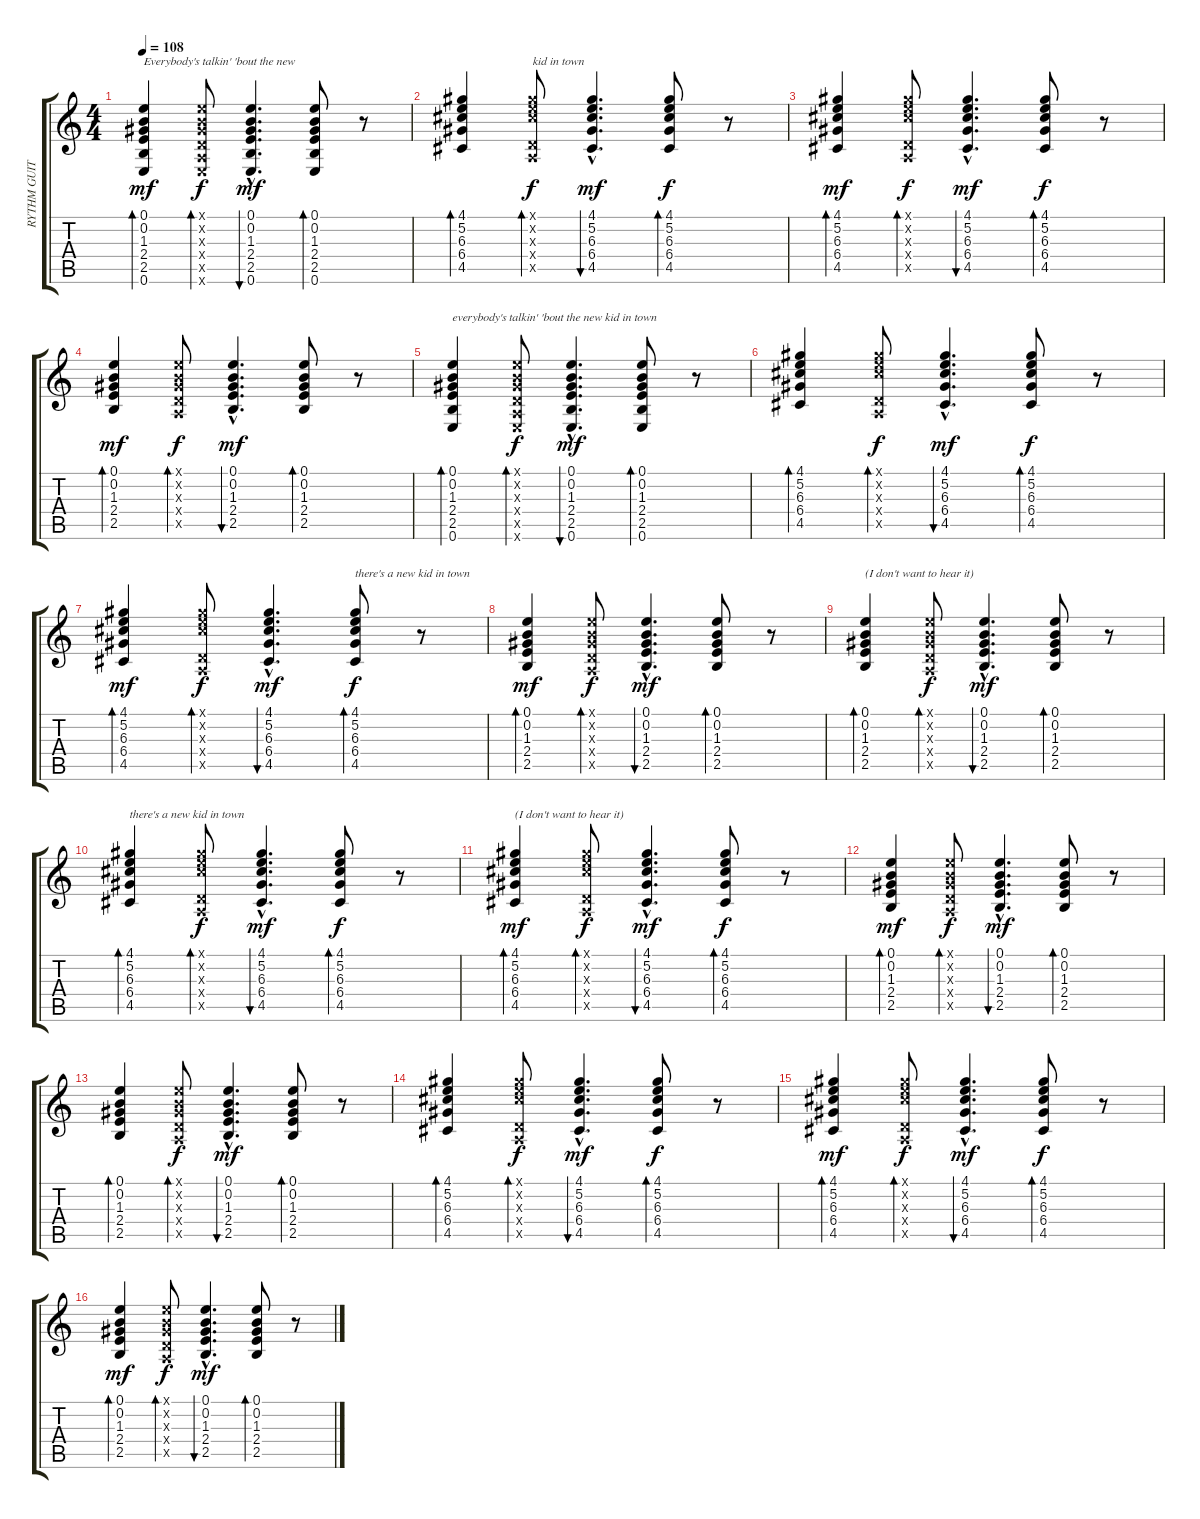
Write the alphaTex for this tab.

\track ("RYTHM GUITAR" "RYTHM GUIT") {instrument acousticguitarsteel}
\staff {score tabs}
\tuning (E4 B3 G3 D3 A2 E2) {hide}
\ts (4 4)
\tempo 108
\clef g2
\ks c
(0.1 0.2 1.3 2.4 2.5 0.6).4{bd 60 txt "Everybody's talkin' 'bout the new " dy mf} (0.1{x} 0.2{x} 1.3{x} 0.4{x} 0.5{x} 0.6{x}).8{bd 60 dy f} (0.1{hac} 0.2{hac} 1.3{hac} 2.4{hac} 2.5{hac} 0.6{hac}).4{d bu 60 dy mf} (0.1 0.2 1.3 2.4 2.5 0.6).8{bd 60} r.8 |
(4.1 5.2 6.3 6.4 4.5).4{bd 60} (4.1{x} 5.2{x} 6.3{x} 0.4{x} 0.5{x}).8{bd 60 txt "kid in town" dy f} (4.1{hac} 5.2{hac} 6.3{hac} 6.4{hac} 4.5{hac}).4{d bu 60 dy mf} (4.1 5.2 6.3 6.4 4.5).8{bd 60 dy f} r.8 |
(4.1 5.2 6.3 6.4 4.5).4{bd 60 dy mf} (4.1{x} 5.2{x} 6.3{x} 0.4{x} 0.5{x}).8{bd 60 dy f} (4.1{hac} 5.2{hac} 6.3{hac} 6.4{hac} 4.5{hac}).4{d bu 60 dy mf} (4.1 5.2 6.3 6.4 4.5).8{bd 60 dy f} r.8 |
(0.1 0.2 1.3 2.4 2.5).4{bd 60 dy mf} (0.1{x} 0.2{x} 1.3{x} 0.4{x} 0.5{x}).8{bd 60 dy f} (0.1{hac} 0.2{hac} 1.3{hac} 2.4{hac} 2.5{hac}).4{d bu 60 dy mf} (0.1 0.2 1.3 2.4 2.5).8{bd 60} r.8 |
(0.1 0.2 1.3 2.4 2.5 0.6).4{bd 60 txt "everybody's talkin' 'bout the new kid in town"} (0.1{x} 0.2{x} 1.3{x} 0.4{x} 0.5{x} 0.6{x}).8{bd 60 dy f} (0.1{hac} 0.2{hac} 1.3{hac} 2.4{hac} 2.5{hac} 0.6{hac}).4{d bu 60 dy mf} (0.1 0.2 1.3 2.4 2.5 0.6).8{bd 60} r.8 |
(4.1 5.2 6.3 6.4 4.5).4{bd 60} (4.1{x} 5.2{x} 6.3{x} 0.4{x} 0.5{x}).8{bd 60 dy f} (4.1{hac} 5.2{hac} 6.3{hac} 6.4{hac} 4.5{hac}).4{d bu 60 dy mf} (4.1 5.2 6.3 6.4 4.5).8{bd 60 dy f} r.8 |
(4.1 5.2 6.3 6.4 4.5).4{bd 60 dy mf} (4.1{x} 5.2{x} 6.3{x} 0.4{x} 0.5{x}).8{bd 60 dy f} (4.1{hac} 5.2{hac} 6.3{hac} 6.4{hac} 4.5{hac}).4{d bu 60 dy mf} (4.1 5.2 6.3 6.4 4.5).8{bd 60 txt "there's a new kid in town" dy f} r.8 |
(0.1 0.2 1.3 2.4 2.5).4{bd 60 dy mf} (0.1{x} 0.2{x} 1.3{x} 0.4{x} 0.5{x}).8{bd 60 dy f} (0.1{hac} 0.2{hac} 1.3{hac} 2.4{hac} 2.5{hac}).4{d bu 60 dy mf} (0.1 0.2 1.3 2.4 2.5).8{bd 60} r.8 |
(0.1 0.2 1.3 2.4 2.5).4{bd 60 txt "(I don't want to hear it)"} (0.1{x} 0.2{x} 1.3{x} 0.4{x} 0.5{x}).8{bd 60 dy f} (0.1{hac} 0.2{hac} 1.3{hac} 2.4{hac} 2.5{hac}).4{d bu 60 dy mf} (0.1 0.2 1.3 2.4 2.5).8{bd 60} r.8 |
(4.1 5.2 6.3 6.4 4.5).4{bd 60 txt "there's a new kid in town"} (4.1{x} 5.2{x} 6.3{x} 0.4{x} 0.5{x}).8{bd 60 dy f} (4.1{hac} 5.2{hac} 6.3{hac} 6.4{hac} 4.5{hac}).4{d bu 60 dy mf} (4.1 5.2 6.3 6.4 4.5).8{bd 60 dy f} r.8 |
(4.1 5.2 6.3 6.4 4.5).4{bd 60 txt "(I don't want to hear it)" dy mf} (4.1{x} 5.2{x} 6.3{x} 0.4{x} 0.5{x}).8{bd 60 dy f} (4.1{hac} 5.2{hac} 6.3{hac} 6.4{hac} 4.5{hac}).4{d bu 60 dy mf} (4.1 5.2 6.3 6.4 4.5).8{bd 60 dy f} r.8 |
(0.1 0.2 1.3 2.4 2.5).4{bd 60 dy mf} (0.1{x} 0.2{x} 1.3{x} 0.4{x} 0.5{x}).8{bd 60 dy f} (0.1{hac} 0.2{hac} 1.3{hac} 2.4{hac} 2.5{hac}).4{d bu 60 dy mf} (0.1 0.2 1.3 2.4 2.5).8{bd 60} r.8 |
(0.1 0.2 1.3 2.4 2.5).4{bd 60} (0.1{x} 0.2{x} 1.3{x} 0.4{x} 0.5{x}).8{bd 60 dy f} (0.1{hac} 0.2{hac} 1.3{hac} 2.4{hac} 2.5{hac}).4{d bu 60 dy mf} (0.1 0.2 1.3 2.4 2.5).8{bd 60} r.8 |
(4.1 5.2 6.3 6.4 4.5).4{bd 60} (4.1{x} 5.2{x} 6.3{x} 0.4{x} 0.5{x}).8{bd 60 dy f} (4.1{hac} 5.2{hac} 6.3{hac} 6.4{hac} 4.5{hac}).4{d bu 60 dy mf} (4.1 5.2 6.3 6.4 4.5).8{bd 60 dy f} r.8 |
(4.1 5.2 6.3 6.4 4.5).4{bd 60 dy mf} (4.1{x} 5.2{x} 6.3{x} 0.4{x} 0.5{x}).8{bd 60 dy f} (4.1{hac} 5.2{hac} 6.3{hac} 6.4{hac} 4.5{hac}).4{d bu 60 dy mf} (4.1 5.2 6.3 6.4 4.5).8{bd 60 dy f} r.8 |
(0.1 0.2 1.3 2.4 2.5).4{bd 60 dy mf} (0.1{x} 0.2{x} 1.3{x} 0.4{x} 0.5{x}).8{bd 60 dy f} (0.1{hac} 0.2{hac} 1.3{hac} 2.4{hac} 2.5{hac}).4{d bu 60 dy mf} (0.1 0.2 1.3 2.4 2.5).8{bd 60} r.8
